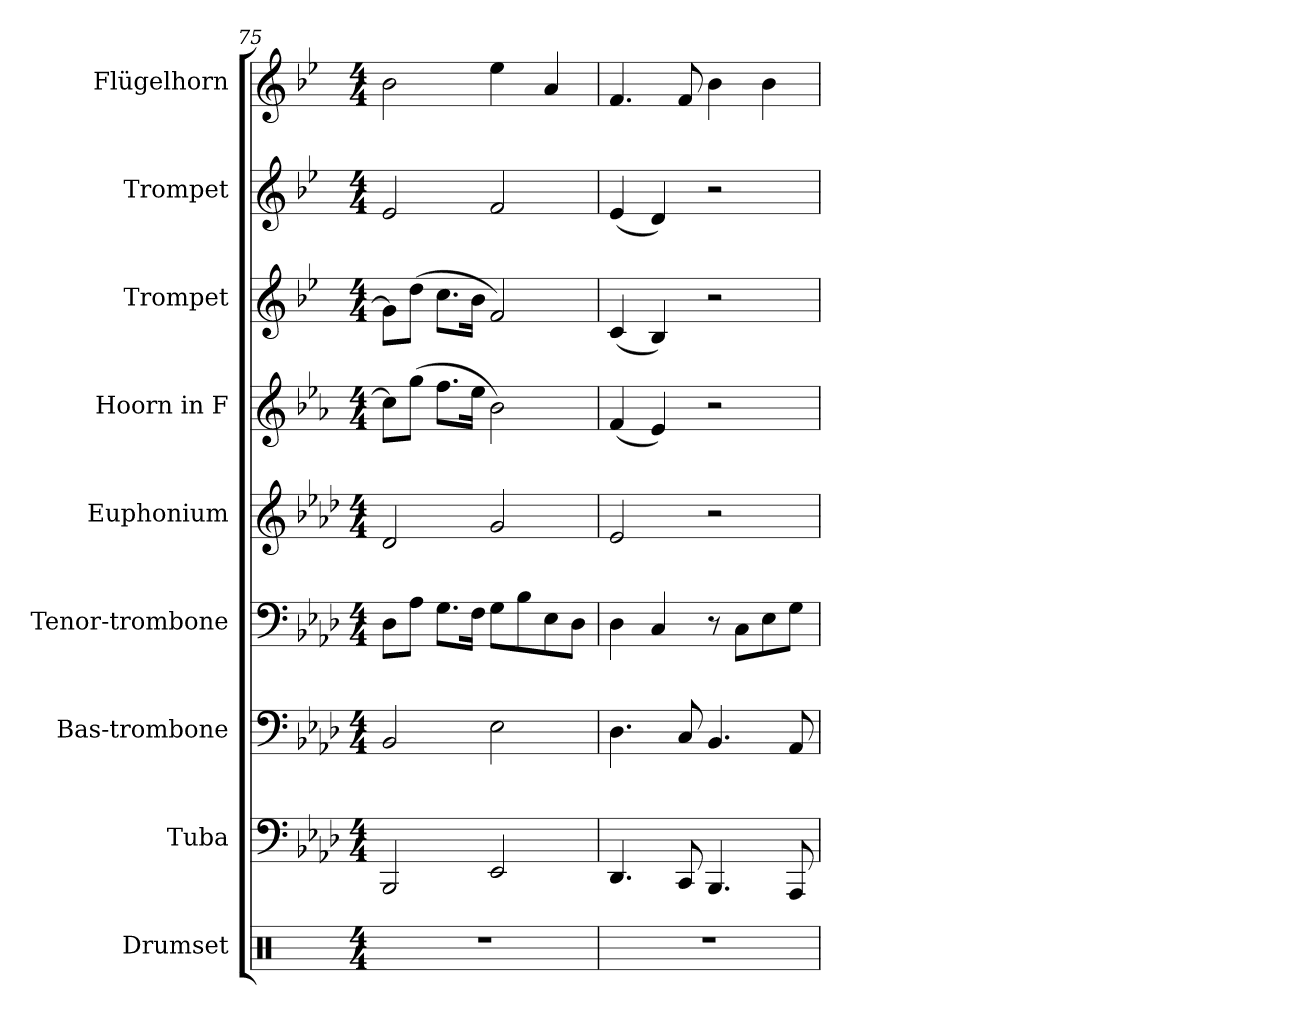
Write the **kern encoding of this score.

**kern	**kern	**kern	**kern	**kern	**kern	**kern	**kern	**kern
*part9	*part8	*part7	*part6	*part5	*part4	*part3	*part2	*part1
*staff9	*staff8	*staff7	*staff6	*staff5	*staff4	*staff3	*staff2	*staff1
*I"Drumset	*I"Tuba	*I"Bas-trombone	*I"Tenor-trombone	*I"Euphonium	*I"Hoorn in F	*I"Trompet	*I"Trompet	*I"Flügelhorn
*I'Drs.	*I'Tba.	*I'Bs. Tbn.	*I'T. Tbn.	*I'Euph.	*	*I'Tpt.	*I'Tpt.	*I'Flghn.
*clefX	*clefF4	*clefF4	*clefF4	*clefG2	*clefG2	*clefG2	*clefG2	*clefG2
*	*	*	*	*ITrd8c14	*ITrd4c7	*ITrd1c2	*ITrd1c2	*ITrd1c2
*k[]	*k[b-e-a-d-]	*k[b-e-a-d-]	*k[b-e-a-d-]	*k[b-e-a-d-]	*k[b-e-a-d-]	*k[b-e-a-d-]	*k[b-e-a-d-]	*k[b-e-a-d-]
*M4/4	*M4/4	*M4/4	*M4/4	*M4/4	*M4/4	*M4/4	*M4/4	*M4/4
=75	=75	=75	=75	=75	=75	=75	=75	=75
1r	2BBB-/	2BB-/	8D-\L	2D-/	8f\L]	8f\L]	2d-/	2a-\
.	.	.	8A-\J	.	(8cc\J	(8cc\J	.	.
.	.	.	8.G\L	.	8.b-\L	8.b-\L	.	.
.	.	.	16F\Jk	.	16a-\Jk	16a-\Jk	.	.
.	2EE-/	2E-\	8G\L	2G/	2e-\)	2e-/)	2e-/	4dd-\
.	.	.	8B-\	.	.	.	.	.
.	.	.	8E-\	.	.	.	.	4g/
.	.	.	8D-\J	.	.	.	.	.
=76	=76	=76	=76	=76	=76	=76	=76	=76
1r	4.DD-/	4.D-\	4D-\	2E-/	(4B-/	(4B-/	(4d-/	4.e-/
.	.	.	4C/	.	4A-/)	4A-/)	4c/)	.
.	8CC/	8C/	.	.	.	.	.	8e-/
.	4.BBB-/	4.BB-/	8r	2r	2r	2r	2r	4a-\
.	.	.	8C\L	.	.	.	.	.
.	.	.	8E-\	.	.	.	.	4a-\
.	8AAA-/	8AA-/	8G\J	.	.	.	.	.
=	=	=	=	=	=	=	=	=
*-	*-	*-	*-	*-	*-	*-	*-	*-
